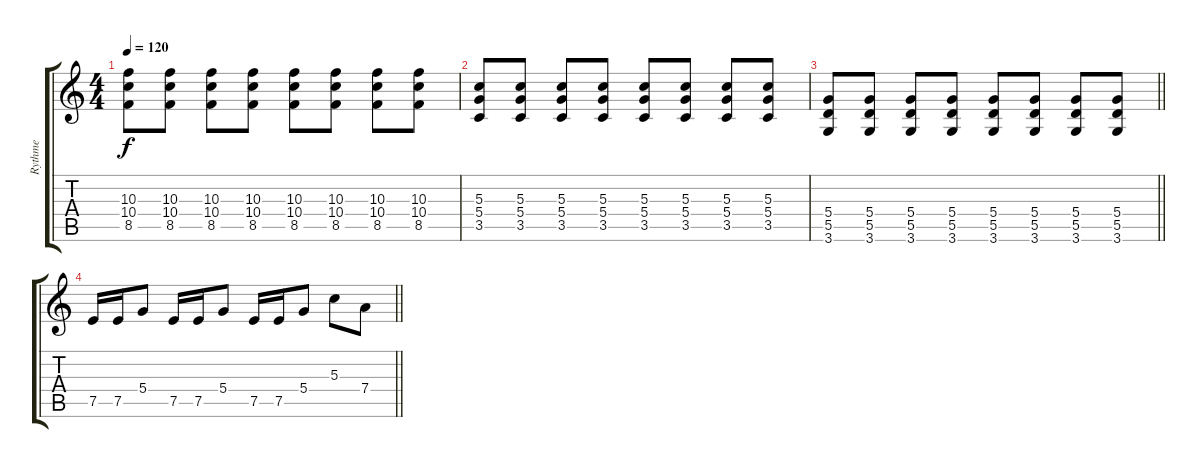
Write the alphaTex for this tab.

\track ("Rythme" "Rythme") {instrument overdrivenguitar}
\staff {score tabs}
\tuning (E4 B3 G3 D3 A2 E2) {hide}
\ts (4 4)
\tempo 120
\clef g2
\ks c
(10.3 10.4 8.5).8{dy f} (10.3 10.4 8.5).8 (10.3 10.4 8.5).8 (10.3 10.4 8.5).8 (10.3 10.4 8.5).8 (10.3 10.4 8.5).8 (10.3 10.4 8.5).8 (10.3 10.4 8.5).8 |
(5.3 5.4 3.5).8 (5.3 5.4 3.5).8 (5.3 5.4 3.5).8 (5.3 5.4 3.5).8 (5.3 5.4 3.5).8 (5.3 5.4 3.5).8 (5.3 5.4 3.5).8 (5.3 5.4 3.5).8 |
\barLineRight lightlight
(5.4 5.5 3.6).8 (5.4 5.5 3.6).8 (5.4 5.5 3.6).8 (5.4 5.5 3.6).8 (5.4 5.5 3.6).8 (5.4 5.5 3.6).8 (5.4 5.5 3.6).8 (5.4 5.5 3.6).8 |
\barLineRight lightlight
7.5.16 7.5.16 5.4.8 7.5.16 7.5.16 5.4.8 7.5.16 7.5.16 5.4.8 5.3.8 7.4.8
